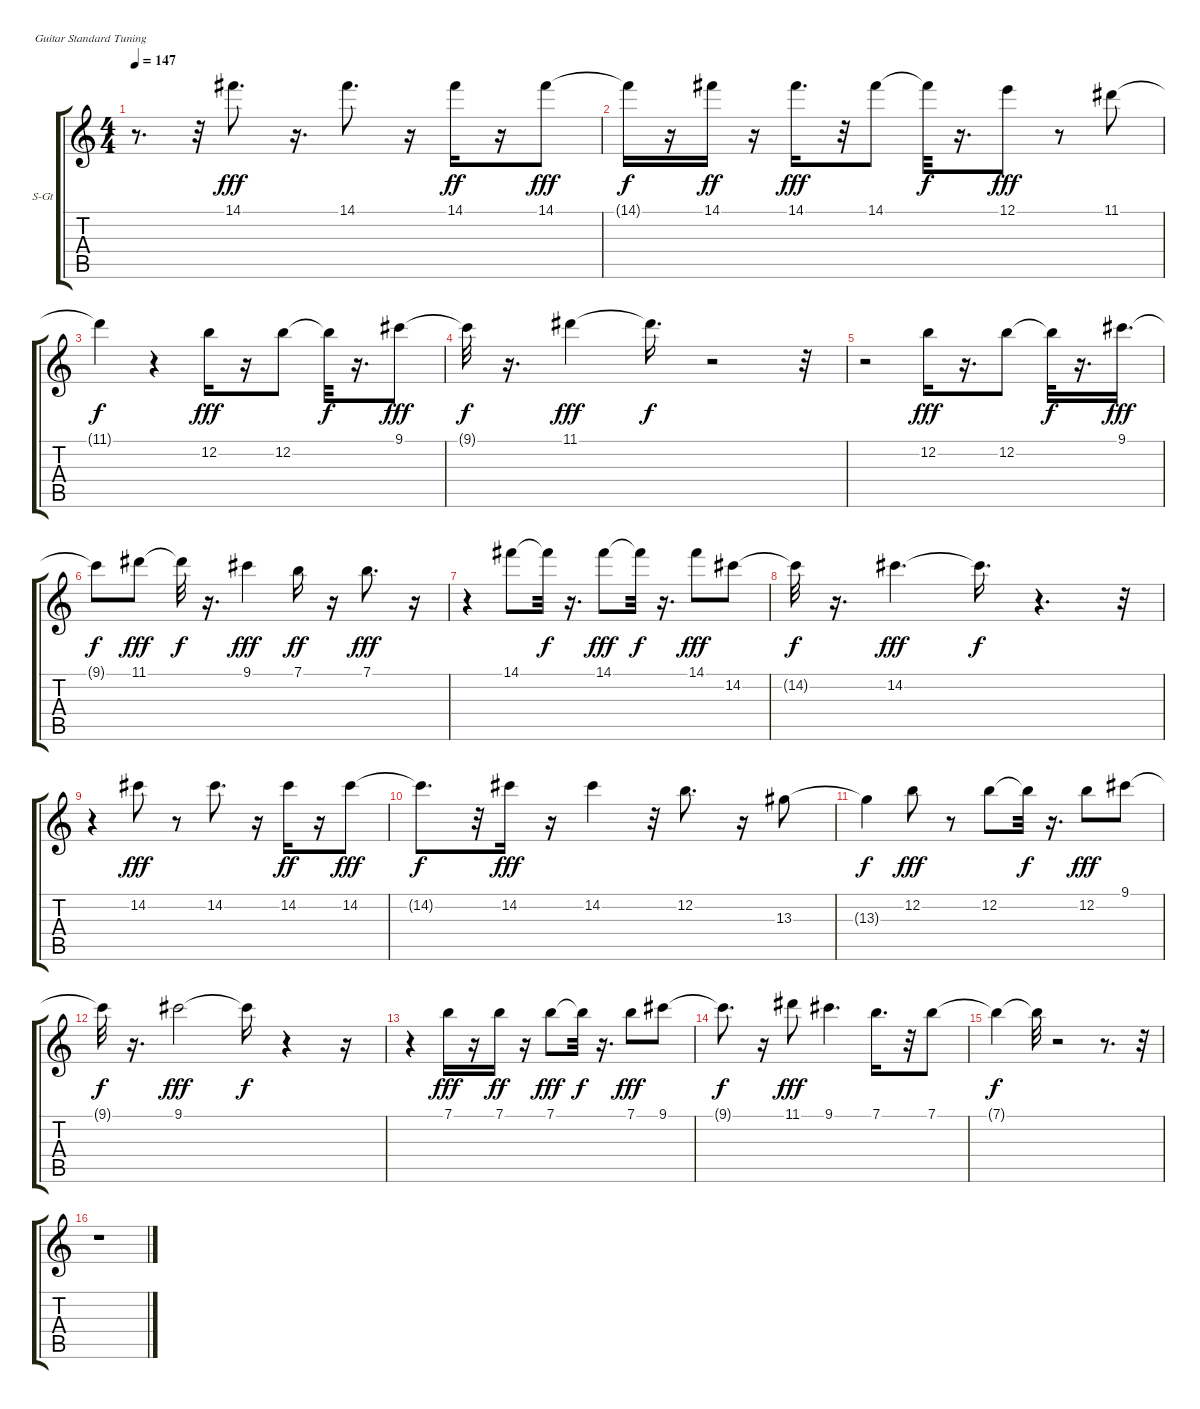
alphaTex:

\bracketExtendMode groupsimilarinstruments
\firstSystemTrackNameOrientation horizontal
\otherSystemsTrackNameOrientation horizontal
\track ("Vocals" "S-Gt") {instrument tangoaccordion}
\staff {score tabs}
\tuning (E4 B3 G3 D3 A2 E2)
\displaytranspose 12
\ts (4 4)
\tempo 147
\clef g2
\ks c
r.8{d dy f} r.32 14.1.8{d dy fff} r.16{d} 14.1.8{d} r.16 14.1.16{dy ff} r.16 14.1.8{dy fff} |
14.1{t}.16{dy f} r.16 14.1.16{dy ff} r.16 14.1.16{d dy fff} r.32 14.1.8 14.1{t}.32{dy f} r.16{d} 12.1.8{dy fff} r.8 11.1.8 |
11.1{t}.4{dy f} r.4 12.2.16{dy fff} r.16 12.2.8 12.2{t}.32{dy f} r.16{d} 9.1.8{dy fff} |
9.1{t}.32{dy f} r.16{d} 11.1.4{dy fff} 11.1{t}.16{d dy f} r.2 r.32 |
r.2 12.2.16{dy fff} r.16{d} 12.2.8 12.2{t}.32{dy f} r.16{d} 9.1.16{d dy fff} |
9.1{t}.8{dy f} 11.1.8{dy fff} 11.1{t}.32{dy f} r.16{d} 9.1.4{dy fff} 7.1.16{dy ff} r.16 7.1.8{d dy fff} r.16 |
r.4 14.1.8 14.1{t}.32{dy f} r.16{d} 14.1.8{dy fff} 14.1{t}.32{dy f} r.16{d} 14.1.8{dy fff} 14.2.8 |
14.2{t}.32{dy f} r.16{d} 14.2.4{d dy fff} 14.2{t}.16{d dy f} r.4{d} r.32 |
r.4 14.2.8{dy fff} r.8 14.2.8{d} r.16 14.2.16{dy ff} r.16 14.2.8{dy fff} |
14.2{t}.8{d dy f} r.32 14.2.16{dy fff} r.16 14.2.4 r.32 12.2.8{d} r.16 13.3.8 |
13.3{t}.4{dy f} 12.2.8{dy fff} r.8 12.2.8 12.2{t}.32{dy f} r.16{d} 12.2.8{dy fff} 9.1.8 |
9.1{t}.32{dy f} r.16{d} 9.1.2{dy fff} 9.1{t}.16{dy f} r.4 r.16 |
r.4 7.1.16{dy fff} r.16 7.1.16{dy ff} r.16 7.1.8{dy fff} 7.1{t}.32{dy f} r.16{d} 7.1.8{dy fff} 9.1.8 |
9.1{t}.8{d dy f} r.16 11.1.8{dy fff} 9.1.4{d} 7.1.16{d} r.32 7.1.8 |
7.1{t}.4{dy f} 7.1{t}.32 r.2 r.8{d} r.32 |
r.1
